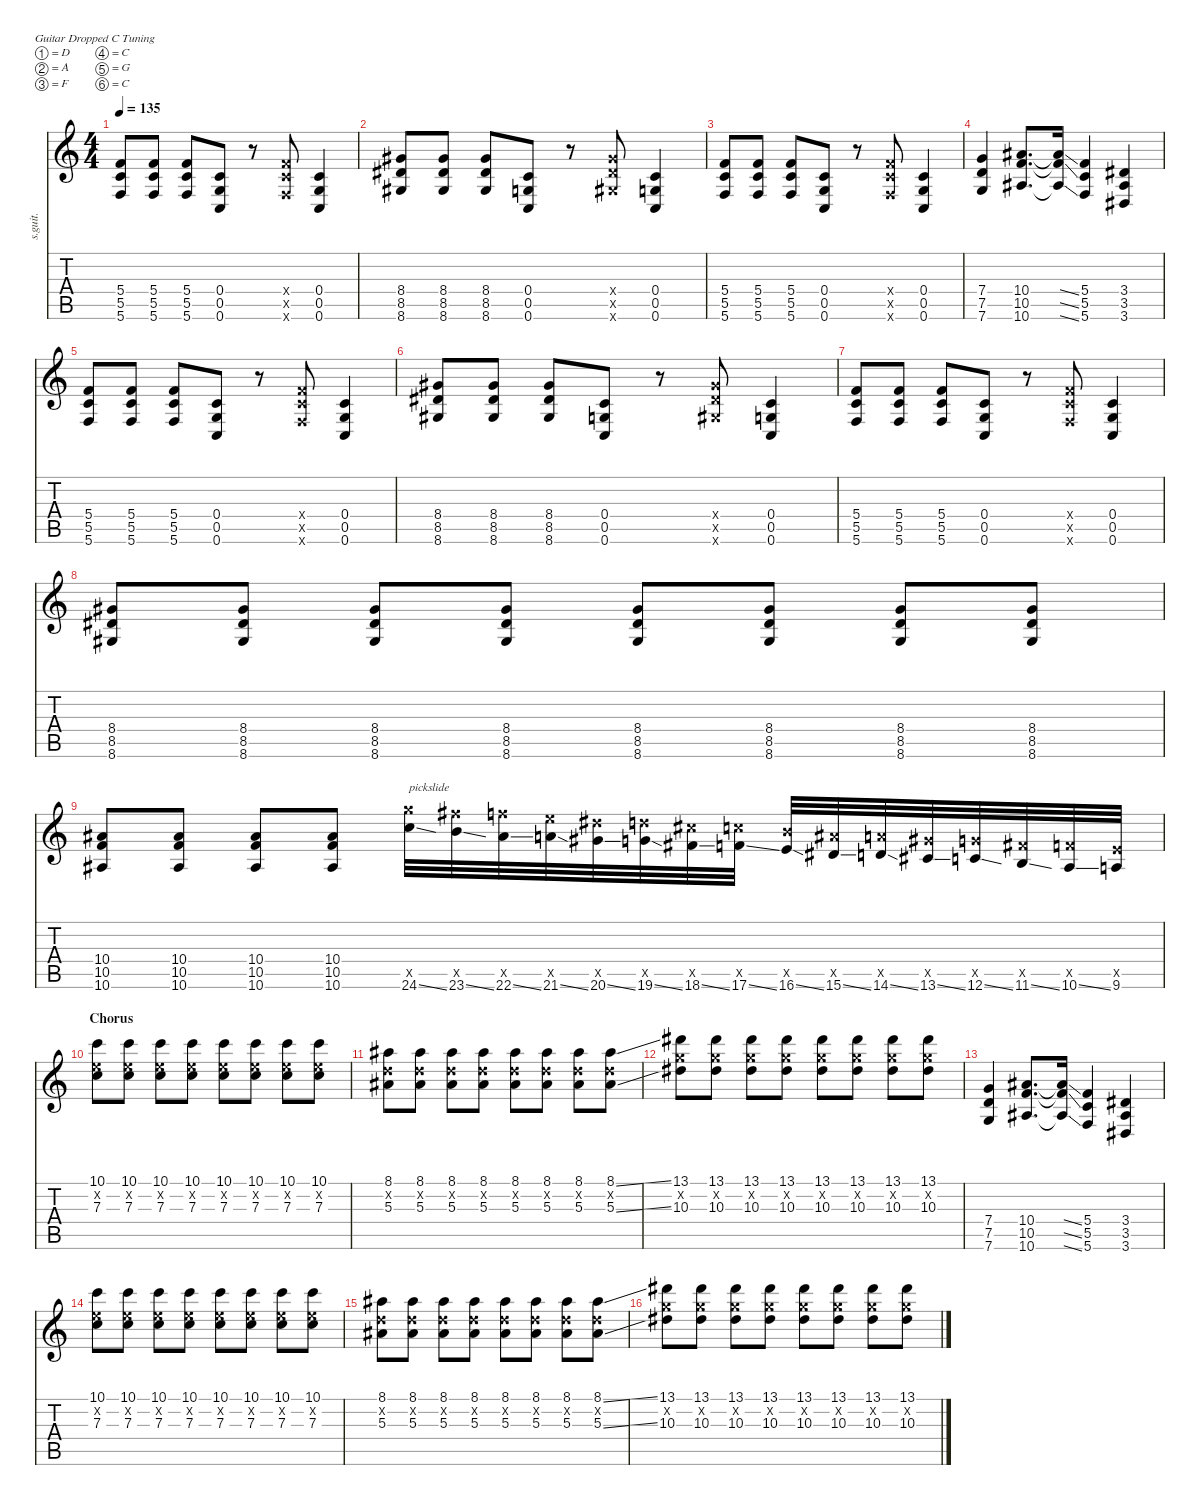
\defaultSystemsLayout 4
\hideDynamics
\bracketExtendMode nobrackets
\track ("Ben Kasica" "s.guit.") {instrument distortionguitar}
\staff {score tabs}
\tuning (D4 A3 F3 C3 G2 C2)
\ts (4 4)
\tempo 135
\clef g2
\ks c
(5.4 5.5 5.6).8{lyrics (0 "") lyrics (1 "") lyrics (2 "") lyrics (3 "") lyrics (4 "") dy f} (5.4 5.5 5.6).8{lyrics (0 "") lyrics (1 "") lyrics (2 "") lyrics (3 "") lyrics (4 "")} (5.4 5.5 5.6).8{lyrics (0 "") lyrics (1 "") lyrics (2 "") lyrics (3 "") lyrics (4 "")} (0.4 0.5 0.6).8{lyrics (0 "") lyrics (1 "") lyrics (2 "") lyrics (3 "") lyrics (4 "")} r.8 (5.4{x} 5.5{x} 5.6{x}).8{lyrics (0 "") lyrics (1 "") lyrics (2 "") lyrics (3 "") lyrics (4 "")} (0.4 0.5 0.6).4{lyrics (0 "") lyrics (1 "") lyrics (2 "") lyrics (3 "") lyrics (4 "")} |
(8.4{acc #} 8.5{acc #} 8.6{acc #}).8{lyrics (0 "") lyrics (1 "") lyrics (2 "") lyrics (3 "") lyrics (4 "")} (8.4{acc #} 8.5{acc #} 8.6{acc #}).8{lyrics (0 "") lyrics (1 "") lyrics (2 "") lyrics (3 "") lyrics (4 "")} (8.4{acc #} 8.5{acc #} 8.6{acc #}).8{lyrics (0 "") lyrics (1 "") lyrics (2 "") lyrics (3 "") lyrics (4 "")} (0.4 0.5 0.6).8{lyrics (0 "") lyrics (1 "") lyrics (2 "") lyrics (3 "") lyrics (4 "")} r.8 (8.4{x acc #} 8.5{x acc #} 8.6{x acc #}).8{lyrics (0 "") lyrics (1 "") lyrics (2 "") lyrics (3 "") lyrics (4 "")} (0.4 0.5 0.6).4{lyrics (0 "") lyrics (1 "") lyrics (2 "") lyrics (3 "") lyrics (4 "")} |
(5.4 5.5 5.6).8{lyrics (0 "") lyrics (1 "") lyrics (2 "") lyrics (3 "") lyrics (4 "")} (5.4 5.5 5.6).8{lyrics (0 "") lyrics (1 "") lyrics (2 "") lyrics (3 "") lyrics (4 "")} (5.4 5.5 5.6).8{lyrics (0 "") lyrics (1 "") lyrics (2 "") lyrics (3 "") lyrics (4 "")} (0.4 0.5 0.6).8{lyrics (0 "") lyrics (1 "") lyrics (2 "") lyrics (3 "") lyrics (4 "")} r.8 (5.4{x} 5.5{x} 5.6{x}).8{lyrics (0 "") lyrics (1 "") lyrics (2 "") lyrics (3 "") lyrics (4 "")} (0.4 0.5 0.6).4{lyrics (0 "") lyrics (1 "") lyrics (2 "") lyrics (3 "") lyrics (4 "")} |
(7.4 7.5 7.6).4{lyrics (0 "") lyrics (1 "") lyrics (2 "") lyrics (3 "") lyrics (4 "")} (10.4{acc #} 10.5 10.6{acc #}).8{d lyrics (0 "") lyrics (1 "") lyrics (2 "") lyrics (3 "") lyrics (4 "")} (10.4{ss t acc #} 10.5{ss t} 10.6{ss t acc #}).16{lyrics (0 "") lyrics (1 "") lyrics (2 "") lyrics (3 "") lyrics (4 "")} (5.4 5.5 5.6).4{lyrics (0 "") lyrics (1 "") lyrics (2 "") lyrics (3 "") lyrics (4 "")} (3.4{acc #} 3.5{acc #} 3.6{acc #}).4{lyrics (0 "") lyrics (1 "") lyrics (2 "") lyrics (3 "") lyrics (4 "")} |
(5.4 5.5 5.6).8{lyrics (0 "") lyrics (1 "") lyrics (2 "") lyrics (3 "") lyrics (4 "")} (5.4 5.5 5.6).8{lyrics (0 "") lyrics (1 "") lyrics (2 "") lyrics (3 "") lyrics (4 "")} (5.4 5.5 5.6).8{lyrics (0 "") lyrics (1 "") lyrics (2 "") lyrics (3 "") lyrics (4 "")} (0.4 0.5 0.6).8{lyrics (0 "") lyrics (1 "") lyrics (2 "") lyrics (3 "") lyrics (4 "")} r.8 (5.4{x} 5.5{x} 5.6{x}).8{lyrics (0 "") lyrics (1 "") lyrics (2 "") lyrics (3 "") lyrics (4 "")} (0.4 0.5 0.6).4{lyrics (0 "") lyrics (1 "") lyrics (2 "") lyrics (3 "") lyrics (4 "")} |
(8.4{acc #} 8.5{acc #} 8.6{acc #}).8{lyrics (0 "") lyrics (1 "") lyrics (2 "") lyrics (3 "") lyrics (4 "")} (8.4{acc #} 8.5{acc #} 8.6{acc #}).8{lyrics (0 "") lyrics (1 "") lyrics (2 "") lyrics (3 "") lyrics (4 "")} (8.4{acc #} 8.5{acc #} 8.6{acc #}).8{lyrics (0 "") lyrics (1 "") lyrics (2 "") lyrics (3 "") lyrics (4 "")} (0.4 0.5 0.6).8{lyrics (0 "") lyrics (1 "") lyrics (2 "") lyrics (3 "") lyrics (4 "")} r.8 (8.4{x acc #} 8.5{x acc #} 8.6{x acc #}).8{lyrics (0 "") lyrics (1 "") lyrics (2 "") lyrics (3 "") lyrics (4 "")} (0.4 0.5 0.6).4{lyrics (0 "") lyrics (1 "") lyrics (2 "") lyrics (3 "") lyrics (4 "")} |
(5.4 5.5 5.6).8{lyrics (0 "") lyrics (1 "") lyrics (2 "") lyrics (3 "") lyrics (4 "")} (5.4 5.5 5.6).8{lyrics (0 "") lyrics (1 "") lyrics (2 "") lyrics (3 "") lyrics (4 "")} (5.4 5.5 5.6).8{lyrics (0 "") lyrics (1 "") lyrics (2 "") lyrics (3 "") lyrics (4 "")} (0.4 0.5 0.6).8{lyrics (0 "") lyrics (1 "") lyrics (2 "") lyrics (3 "") lyrics (4 "")} r.8 (5.4{x} 5.5{x} 5.6{x}).8{lyrics (0 "") lyrics (1 "") lyrics (2 "") lyrics (3 "") lyrics (4 "")} (0.4 0.5 0.6).4{lyrics (0 "") lyrics (1 "") lyrics (2 "") lyrics (3 "") lyrics (4 "")} |
(8.4{acc #} 8.5{acc #} 8.6{acc #}).8{lyrics (0 "") lyrics (1 "") lyrics (2 "") lyrics (3 "") lyrics (4 "")} (8.4{acc #} 8.5{acc #} 8.6{acc #}).8{lyrics (0 "") lyrics (1 "") lyrics (2 "") lyrics (3 "") lyrics (4 "")} (8.4{acc #} 8.5{acc #} 8.6{acc #}).8{lyrics (0 "") lyrics (1 "") lyrics (2 "") lyrics (3 "") lyrics (4 "")} (8.4{acc #} 8.5{acc #} 8.6{acc #}).8{lyrics (0 "") lyrics (1 "") lyrics (2 "") lyrics (3 "") lyrics (4 "")} (8.4{acc #} 8.5{acc #} 8.6{acc #}).8{lyrics (0 "") lyrics (1 "") lyrics (2 "") lyrics (3 "") lyrics (4 "")} (8.4{acc #} 8.5{acc #} 8.6{acc #}).8{lyrics (0 "") lyrics (1 "") lyrics (2 "") lyrics (3 "") lyrics (4 "")} (8.4{acc #} 8.5{acc #} 8.6{acc #}).8{lyrics (0 "") lyrics (1 "") lyrics (2 "") lyrics (3 "") lyrics (4 "")} (8.4{acc #} 8.5{acc #} 8.6{acc #}).8{lyrics (0 "") lyrics (1 "") lyrics (2 "") lyrics (3 "") lyrics (4 "")} |
(10.4{acc #} 10.5 10.6{acc #}).8{lyrics (0 "") lyrics (1 "") lyrics (2 "") lyrics (3 "") lyrics (4 "")} (10.4{acc #} 10.5 10.6{acc #}).8{lyrics (0 "") lyrics (1 "") lyrics (2 "") lyrics (3 "") lyrics (4 "")} (10.4{acc #} 10.5 10.6{acc #}).8{lyrics (0 "") lyrics (1 "") lyrics (2 "") lyrics (3 "") lyrics (4 "")} (10.4{acc #} 10.5 10.6{acc #}).8{lyrics (0 "") lyrics (1 "") lyrics (2 "") lyrics (3 "") lyrics (4 "")} (24.5{x} 24.6{ss}).32{txt "pickslide" lyrics (0 "") lyrics (1 "") lyrics (2 "") lyrics (3 "") lyrics (4 "")} (23.5{x acc #} 23.6{ss}).32{lyrics (0 "") lyrics (1 "") lyrics (2 "") lyrics (3 "") lyrics (4 "")} (22.5{x} 22.6{ss acc #}).32{lyrics (0 "") lyrics (1 "") lyrics (2 "") lyrics (3 "") lyrics (4 "")} (21.5{x} 21.6{ss}).32{lyrics (0 "") lyrics (1 "") lyrics (2 "") lyrics (3 "") lyrics (4 "")} (20.5{x acc #} 20.6{ss acc #}).32{lyrics (0 "") lyrics (1 "") lyrics (2 "") lyrics (3 "") lyrics (4 "")} (19.5{x} 19.6{ss}).32{lyrics (0 "") lyrics (1 "") lyrics (2 "") lyrics (3 "") lyrics (4 "")} (18.5{x acc #} 18.6{ss acc #}).32{lyrics (0 "") lyrics (1 "") lyrics (2 "") lyrics (3 "") lyrics (4 "")} (17.5{x} 17.6{ss}).32{lyrics (0 "") lyrics (1 "") lyrics (2 "") lyrics (3 "") lyrics (4 "")} (16.5{x} 16.6{ss}).32{lyrics (0 "") lyrics (1 "") lyrics (2 "") lyrics (3 "") lyrics (4 "")} (15.5{x acc #} 15.6{ss acc #}).32{lyrics (0 "") lyrics (1 "") lyrics (2 "") lyrics (3 "") lyrics (4 "")} (14.5{x} 14.6{ss}).32{lyrics (0 "") lyrics (1 "") lyrics (2 "") lyrics (3 "") lyrics (4 "")} (13.5{x acc #} 13.6{ss acc #}).32{lyrics (0 "") lyrics (1 "") lyrics (2 "") lyrics (3 "") lyrics (4 "")} (12.5{x} 12.6{ss}).32{lyrics (0 "") lyrics (1 "") lyrics (2 "") lyrics (3 "") lyrics (4 "")} (11.5{x acc #} 11.6{ss}).32{lyrics (0 "") lyrics (1 "") lyrics (2 "") lyrics (3 "") lyrics (4 "")} (10.5{x} 10.6{ss acc #}).32{lyrics (0 "") lyrics (1 "") lyrics (2 "") lyrics (3 "") lyrics (4 "")} (9.5{x} 9.6).32{lyrics (0 "") lyrics (1 "") lyrics (2 "") lyrics (3 "") lyrics (4 "")} |
\section ("" "Chorus")
(10.1 7.2{x} 7.3).8{lyrics (0 "") lyrics (1 "") lyrics (2 "") lyrics (3 "") lyrics (4 "")} (10.1 7.2{x} 7.3).8{lyrics (0 "") lyrics (1 "") lyrics (2 "") lyrics (3 "") lyrics (4 "")} (10.1 7.2{x} 7.3).8{lyrics (0 "") lyrics (1 "") lyrics (2 "") lyrics (3 "") lyrics (4 "")} (10.1 7.2{x} 7.3).8{lyrics (0 "") lyrics (1 "") lyrics (2 "") lyrics (3 "") lyrics (4 "")} (10.1 7.2{x} 7.3).8{lyrics (0 "") lyrics (1 "") lyrics (2 "") lyrics (3 "") lyrics (4 "")} (10.1 7.2{x} 7.3).8{lyrics (0 "") lyrics (1 "") lyrics (2 "") lyrics (3 "") lyrics (4 "")} (10.1 7.2{x} 7.3).8{lyrics (0 "") lyrics (1 "") lyrics (2 "") lyrics (3 "") lyrics (4 "")} (10.1 7.2{x} 7.3).8{lyrics (0 "") lyrics (1 "") lyrics (2 "") lyrics (3 "") lyrics (4 "")} |
(8.1{acc #} 5.2{x} 5.3{acc #}).8{lyrics (0 "") lyrics (1 "") lyrics (2 "") lyrics (3 "") lyrics (4 "")} (8.1{acc #} 5.2{x} 5.3{acc #}).8{lyrics (0 "") lyrics (1 "") lyrics (2 "") lyrics (3 "") lyrics (4 "")} (8.1{acc #} 5.2{x} 5.3{acc #}).8{lyrics (0 "") lyrics (1 "") lyrics (2 "") lyrics (3 "") lyrics (4 "")} (8.1{acc #} 5.2{x} 5.3{acc #}).8{lyrics (0 "") lyrics (1 "") lyrics (2 "") lyrics (3 "") lyrics (4 "")} (8.1{acc #} 5.2{x} 5.3{acc #}).8{lyrics (0 "") lyrics (1 "") lyrics (2 "") lyrics (3 "") lyrics (4 "")} (8.1{acc #} 5.2{x} 5.3{acc #}).8{lyrics (0 "") lyrics (1 "") lyrics (2 "") lyrics (3 "") lyrics (4 "")} (8.1{acc #} 5.2{x} 5.3{acc #}).8{lyrics (0 "") lyrics (1 "") lyrics (2 "") lyrics (3 "") lyrics (4 "")} (8.1{ss acc #} 5.2{x} 5.3{ss acc #}).8{lyrics (0 "") lyrics (1 "") lyrics (2 "") lyrics (3 "") lyrics (4 "")} |
(13.1{acc #} 10.2{x} 10.3{acc #}).8{lyrics (0 "") lyrics (1 "") lyrics (2 "") lyrics (3 "") lyrics (4 "")} (13.1{acc #} 10.2{x} 10.3{acc #}).8{lyrics (0 "") lyrics (1 "") lyrics (2 "") lyrics (3 "") lyrics (4 "")} (13.1{acc #} 10.2{x} 10.3{acc #}).8{lyrics (0 "") lyrics (1 "") lyrics (2 "") lyrics (3 "") lyrics (4 "")} (13.1{acc #} 10.2{x} 10.3{acc #}).8{lyrics (0 "") lyrics (1 "") lyrics (2 "") lyrics (3 "") lyrics (4 "")} (13.1{acc #} 10.2{x} 10.3{acc #}).8{lyrics (0 "") lyrics (1 "") lyrics (2 "") lyrics (3 "") lyrics (4 "")} (13.1{acc #} 10.2{x} 10.3{acc #}).8{lyrics (0 "") lyrics (1 "") lyrics (2 "") lyrics (3 "") lyrics (4 "")} (13.1{acc #} 10.2{x} 10.3{acc #}).8{lyrics (0 "") lyrics (1 "") lyrics (2 "") lyrics (3 "") lyrics (4 "")} (13.1{acc #} 10.2{x} 10.3{acc #}).8{lyrics (0 "") lyrics (1 "") lyrics (2 "") lyrics (3 "") lyrics (4 "")} |
(7.4 7.5 7.6).4{lyrics (0 "") lyrics (1 "") lyrics (2 "") lyrics (3 "") lyrics (4 "")} (10.4{acc #} 10.5 10.6{acc #}).8{d lyrics (0 "") lyrics (1 "") lyrics (2 "") lyrics (3 "") lyrics (4 "")} (10.4{ss t acc #} 10.5{ss t} 10.6{ss t acc #}).16{lyrics (0 "") lyrics (1 "") lyrics (2 "") lyrics (3 "") lyrics (4 "")} (5.4 5.5 5.6).4{lyrics (0 "") lyrics (1 "") lyrics (2 "") lyrics (3 "") lyrics (4 "")} (3.4{acc #} 3.5{acc #} 3.6{acc #}).4{lyrics (0 "") lyrics (1 "") lyrics (2 "") lyrics (3 "") lyrics (4 "")} |
(10.1 7.2{x} 7.3).8{lyrics (0 "") lyrics (1 "") lyrics (2 "") lyrics (3 "") lyrics (4 "")} (10.1 7.2{x} 7.3).8{lyrics (0 "") lyrics (1 "") lyrics (2 "") lyrics (3 "") lyrics (4 "")} (10.1 7.2{x} 7.3).8{lyrics (0 "") lyrics (1 "") lyrics (2 "") lyrics (3 "") lyrics (4 "")} (10.1 7.2{x} 7.3).8{lyrics (0 "") lyrics (1 "") lyrics (2 "") lyrics (3 "") lyrics (4 "")} (10.1 7.2{x} 7.3).8{lyrics (0 "") lyrics (1 "") lyrics (2 "") lyrics (3 "") lyrics (4 "")} (10.1 7.2{x} 7.3).8{lyrics (0 "") lyrics (1 "") lyrics (2 "") lyrics (3 "") lyrics (4 "")} (10.1 7.2{x} 7.3).8{lyrics (0 "") lyrics (1 "") lyrics (2 "") lyrics (3 "") lyrics (4 "")} (10.1 7.2{x} 7.3).8{lyrics (0 "") lyrics (1 "") lyrics (2 "") lyrics (3 "") lyrics (4 "")} |
(8.1{acc #} 5.2{x} 5.3{acc #}).8{lyrics (0 "") lyrics (1 "") lyrics (2 "") lyrics (3 "") lyrics (4 "")} (8.1{acc #} 5.2{x} 5.3{acc #}).8{lyrics (0 "") lyrics (1 "") lyrics (2 "") lyrics (3 "") lyrics (4 "")} (8.1{acc #} 5.2{x} 5.3{acc #}).8{lyrics (0 "") lyrics (1 "") lyrics (2 "") lyrics (3 "") lyrics (4 "")} (8.1{acc #} 5.2{x} 5.3{acc #}).8{lyrics (0 "") lyrics (1 "") lyrics (2 "") lyrics (3 "") lyrics (4 "")} (8.1{acc #} 5.2{x} 5.3{acc #}).8{lyrics (0 "") lyrics (1 "") lyrics (2 "") lyrics (3 "") lyrics (4 "")} (8.1{acc #} 5.2{x} 5.3{acc #}).8{lyrics (0 "") lyrics (1 "") lyrics (2 "") lyrics (3 "") lyrics (4 "")} (8.1{acc #} 5.2{x} 5.3{acc #}).8{lyrics (0 "") lyrics (1 "") lyrics (2 "") lyrics (3 "") lyrics (4 "")} (8.1{ss acc #} 5.2{x} 5.3{ss acc #}).8{lyrics (0 "") lyrics (1 "") lyrics (2 "") lyrics (3 "") lyrics (4 "")} |
(13.1{acc #} 10.2{x} 10.3{acc #}).8{lyrics (0 "") lyrics (1 "") lyrics (2 "") lyrics (3 "") lyrics (4 "")} (13.1{acc #} 10.2{x} 10.3{acc #}).8{lyrics (0 "") lyrics (1 "") lyrics (2 "") lyrics (3 "") lyrics (4 "")} (13.1{acc #} 10.2{x} 10.3{acc #}).8{lyrics (0 "") lyrics (1 "") lyrics (2 "") lyrics (3 "") lyrics (4 "")} (13.1{acc #} 10.2{x} 10.3{acc #}).8{lyrics (0 "") lyrics (1 "") lyrics (2 "") lyrics (3 "") lyrics (4 "")} (13.1{acc #} 10.2{x} 10.3{acc #}).8{lyrics (0 "") lyrics (1 "") lyrics (2 "") lyrics (3 "") lyrics (4 "")} (13.1{acc #} 10.2{x} 10.3{acc #}).8{lyrics (0 "") lyrics (1 "") lyrics (2 "") lyrics (3 "") lyrics (4 "")} (13.1{acc #} 10.2{x} 10.3{acc #}).8{lyrics (0 "") lyrics (1 "") lyrics (2 "") lyrics (3 "") lyrics (4 "")} (13.1{acc #} 10.2{x} 10.3{acc #}).8{lyrics (0 "") lyrics (1 "") lyrics (2 "") lyrics (3 "") lyrics (4 "")}
